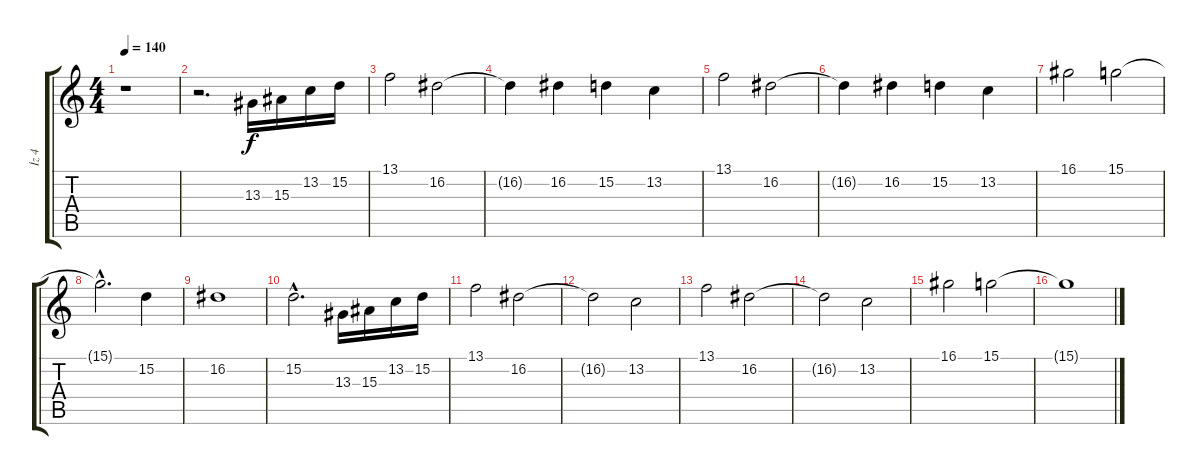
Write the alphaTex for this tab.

\track ("İz 4" "İz 4") {instrument tremolostrings}
\staff {score tabs}
\tuning (E4 B3 G3 D3 A2 E2) {hide}
\ts (4 4)
\tempo 140
\clef g2
\ks c
r.1{dy f} |
r.2{d} 13.3.16 15.3.16 13.2.16 15.2.16 |
13.1.2 16.2.2 |
16.2{t}.4 16.2.4 15.2.4 13.2.4 |
13.1.2 16.2.2 |
16.2{t}.4 16.2.4 15.2.4 13.2.4 |
16.1.2 15.1.2 |
15.1{hac t}.2{d} 15.2.4 |
16.2.1 |
15.2{hac}.2{d} 13.3.16 15.3.16 13.2.16 15.2.16 |
13.1.2 16.2.2 |
16.2{t}.2 13.2.2 |
13.1.2 16.2.2 |
16.2{t}.2 13.2.2 |
16.1.2 15.1.2 |
15.1{t}.1
